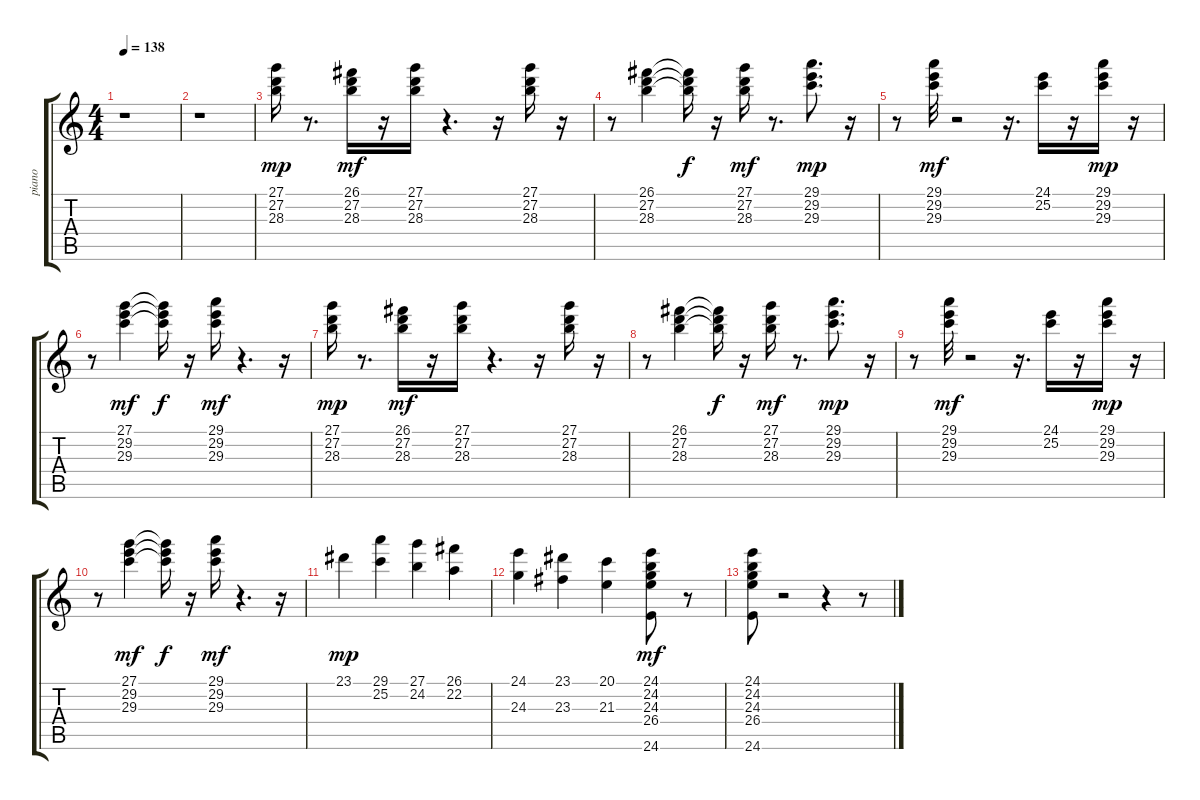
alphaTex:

\track ("piano   " "piano   ") {instrument brightacousticpiano}
\staff {score tabs}
\tuning (E4 B3 G3 D3 A2 E2) {hide}
\ts (4 4)
\tempo 138
\clef g2
\ks c
r.1{dy f} |
r.1 |
(27.1 27.2 28.3).16{dy mp} r.8{d} (26.1 27.2 28.3).16{dy mf} r.16 (27.1 27.2 28.3).16 r.4{d} r.16 (27.1 27.2 28.3).16 r.16 |
r.8 (26.1 27.2 28.3).4 (26.1{t} 27.2{t} 28.3{t}).16{dy f} r.16 (27.1 27.2 28.3).16{dy mf} r.8{d} (29.1 29.2 29.3).8{d dy mp} r.16 |
r.8 (29.1 29.2 29.3).32{dy mf} r.2 r.16{d} (24.1 25.2).16 r.16 (29.1 29.2 29.3).16{dy mp} r.16 |
r.8 (27.1 29.2 29.3).4{dy mf} (27.1{t} 29.2{t} 29.3{t}).16{dy f} r.16 (29.1 29.2 29.3).16{dy mf} r.4{d} r.16 |
(27.1 27.2 28.3).16{dy mp} r.8{d} (26.1 27.2 28.3).16{dy mf} r.16 (27.1 27.2 28.3).16 r.4{d} r.16 (27.1 27.2 28.3).16 r.16 |
r.8 (26.1 27.2 28.3).4 (26.1{t} 27.2{t} 28.3{t}).16{dy f} r.16 (27.1 27.2 28.3).16{dy mf} r.8{d} (29.1 29.2 29.3).8{d dy mp} r.16 |
r.8 (29.1 29.2 29.3).32{dy mf} r.2 r.16{d} (24.1 25.2).16 r.16 (29.1 29.2 29.3).16{dy mp} r.16 |
r.8 (27.1 29.2 29.3).4{dy mf} (27.1{t} 29.2{t} 29.3{t}).16{dy f} r.16 (29.1 29.2 29.3).16{dy mf} r.4{d} r.16 |
23.1.4{dy mp} (29.1 25.2).4 (27.1 24.2).4 (26.1 22.2).4 |
(24.1 24.3).4 (23.1 23.3).4 (20.1 21.3).4 (24.1 24.2 24.3 26.4 24.6).8{dy mf} r.8 |
(24.1 24.2 24.3 26.4 24.6).8 r.2 r.4 r.8
